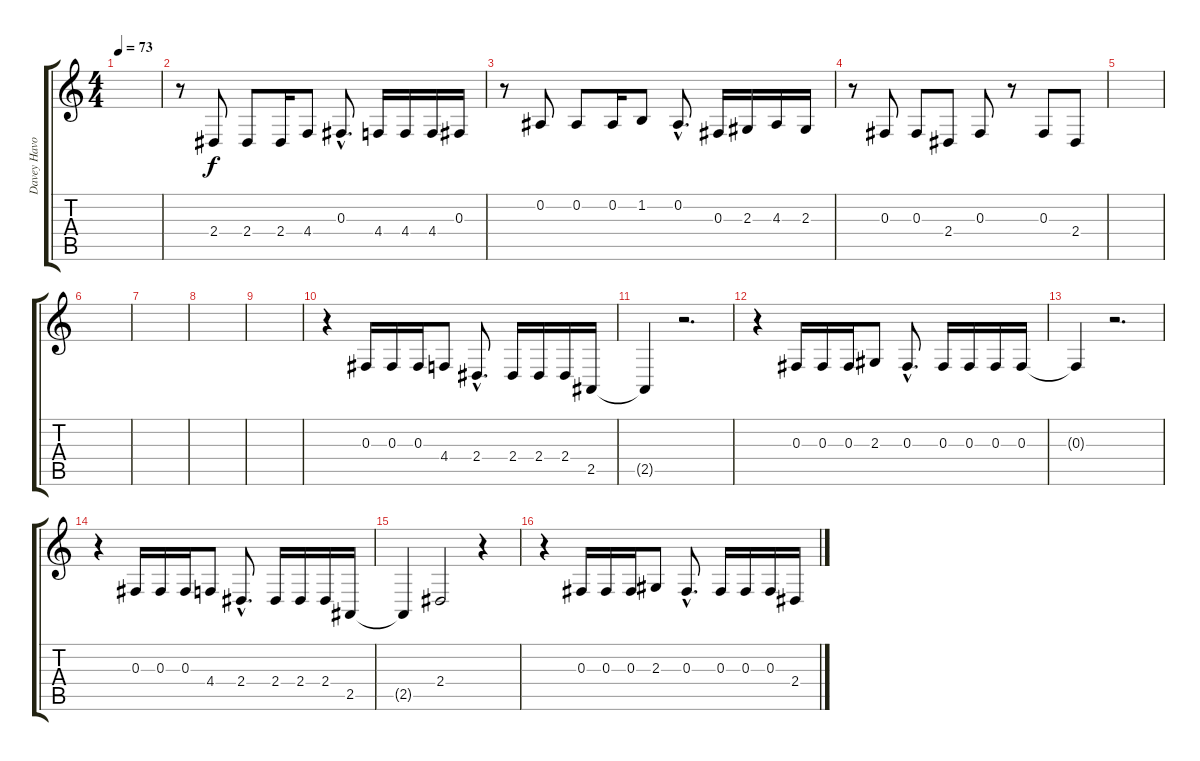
\track ("Davey Havok (Vocal)" "Davey Havo") {instrument lead2sawtooth}
\staff {score tabs}
\tuning (Eb4 Bb3 Gb3 Db3 Ab2 Eb2) {hide}
\ts (4 4)
\tempo 73
\clef g2
\ks c
|
r.8 2.4.8 2.4.8 2.4.16 4.4.8 0.3{hac}.8{d} 4.4.16 4.4.16 4.4.16 0.3.16 |
r.8 0.2.8 0.2.8 0.2.16 1.2.8 0.2{hac}.8{d} 0.3.16 2.3.16 4.3.16 2.3.16 |
r.8 0.3.8 0.3.8 2.4.8 0.3.8 r.8 0.3.8 2.4.8 |
|
|
|
|
|
r.4 0.3.16 0.3.16 0.3.16 4.4.8 2.4{hac}.8{d} 2.4.16 2.4.16 2.4.16 2.5.16 |
2.5{t}.4 r.2{d} |
r.4 0.3.16 0.3.16 0.3.16 2.3.8 0.3{hac}.8{d} 0.3.16 0.3.16 0.3.16 0.3.16 |
0.3{t}.4 r.2{d} |
r.4 0.3.16 0.3.16 0.3.16 4.4.8 2.4{hac}.8{d} 2.4.16 2.4.16 2.4.16 2.5.16 |
2.5{t}.4 2.4.2 r.4 |
r.4 0.3.16 0.3.16 0.3.16 2.3.8 0.3{hac}.8{d} 0.3.16 0.3.16 0.3.16 2.4.16
